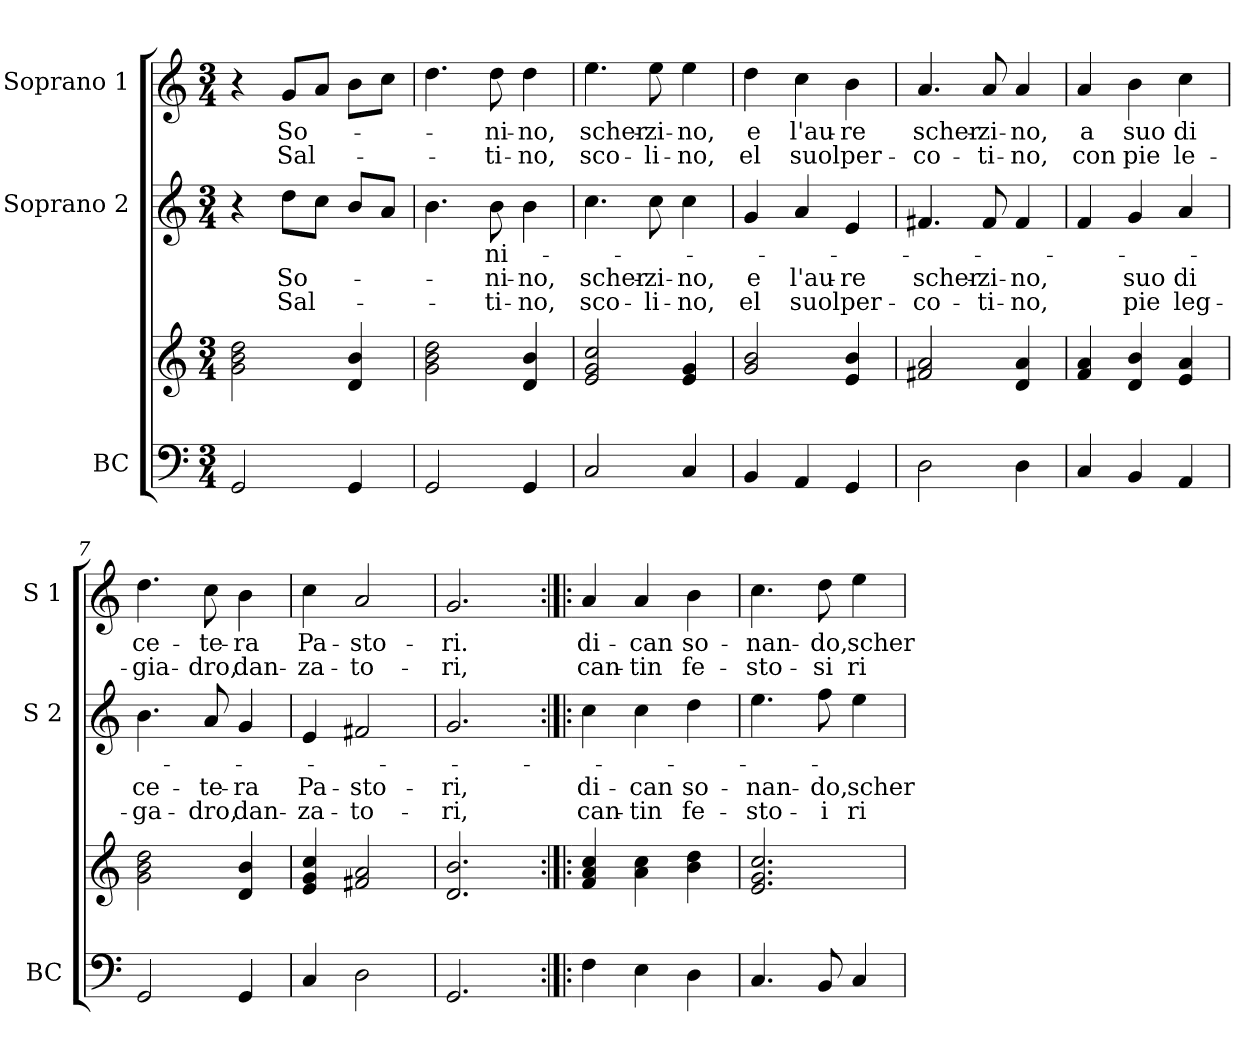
**kern	**kern	**kern	**text	**text	**text	**kern	**text	**text
*part3	*part3	*part2	*part2	*part2	*part2	*part1	*part1	*part1
*staff4	*staff3	*staff2	*staff2	*staff2	*staff2	*staff1	*staff1	*staff1
*I"BC	*	*I"Soprano 2	*	*	*	*I"Soprano 1	*	*
*I'BC	*	*I'S 2	*	*	*	*I'S 1	*	*
*clefF4	*clefG2	*clefG2	*	*	*	*clefG2	*	*
*k[]	*k[]	*k[]	*	*	*	*k[]	*	*
*C:	*C:	*C:	*	*	*	*C:	*	*
*M3/4	*M3/4	*M3/4	*	*	*	*M3/4	*	*
=1	=1	=1	=1	=1	=1	=1	=1	=1
2GG/	2g\ 2b\ 2dd\	4r	.	.	.	4r	.	.
.	.	8dd\L	.	So-	Sal-	8g/L	So-	Sal-
.	.	8cc\J	.	.	.	8a/J	.	.
4GG/	4d/ 4b/	8b/L	.	.	.	8b\L	.	.
.	.	8a/J	.	.	.	8cc\J	.	.
=2	=2	=2	=2	=2	=2	=2	=2	=2
2GG/	2g\ 2b\ 2dd\	4.b\	.	.	.	4.dd\	.	.
.	.	8b\	ni-	-ni-	-ti-	8dd\	-ni-	-ti-
4GG/	4d/ 4b/	4b\	.	-no,	-no,	4dd\	-no,	-no,
=3	=3	=3	=3	=3	=3	=3	=3	=3
2C/	2e/ 2g/ 2cc/	4.cc\	.	scher-	sco-	4.ee\	scher-	sco-
.	.	8cc\	.	-zi-	-li-	8ee\	-zi-	-li-
4C/	4e/ 4g/	4cc\	.	-no,	-no,	4ee\	-no,	-no,
=4	=4	=4	=4	=4	=4	=4	=4	=4
4BB/	2g/ 2b/	4g/	.	e	el	4dd\	e	el
4AA/	.	4a/	.	l'au-	suol	4cc\	l'au-	suol
4GG/	4e/ 4b/	4e/	.	-re	per-	4b\	-re	per-
=5	=5	=5	=5	=5	=5	=5	=5	=5
2D\	2f#X/ 2a/	4.f#X/	.	scher-	-co-	4.a/	scher-	-co-
.	.	8f#/	.	-zi-	-ti-	8a/	-zi-	-ti-
4D\	4d/ 4a/	4f#/	.	-no,	-no,	4a/	-no,	-no,
!!LO:LB:g=z
=6	=6	=6	=6	=6	=6	=6	=6	=6
4C/	4f/ 4a/	4f/	.	.	.	4a/	a	con
4BB/	4d/ 4b/	4g/	.	suo	pie	4b\	suo	pie
4AA/	4e/ 4a/	4a/	.	di	leg-	4cc\	di	le-
=7	=7	=7	=7	=7	=7	=7	=7	=7
2GG/	2g\ 2b\ 2dd\	4.b\	.	ce-	-ga-	4.dd\	ce-	-gia-
.	.	8a/	.	-te-	-dro,	8cc\	-te-	-dro,
4GG/	4d/ 4b/	4g/	.	-ra	dan-	4b\	-ra	dan-
=8	=8	=8	=8	=8	=8	=8	=8	=8
4C/	4e/ 4g/ 4cc/	4e/	.	Pa-	-za-	4cc\	Pa-	-za-
2D\	2f#X/ 2a/	2f#X/	.	-sto-	-to-	2a/	-sto-	-to-
=9	=9	=9	=9	=9	=9	=9	=9	=9
2.GG/	2.d/ 2.b/	2.g/	.	-ri,	-ri,	2.g/	-ri.	-ri,
=10:|!|:	=10:|!|:	=10:|!|:	=10:|!|:	=10:|!|:	=10:|!|:	=10:|!|:	=10:|!|:	=10:|!|:
4F\	4f/ 4a/ 4cc/	4cc\	.	di-	can-	4a/	di-	can-
4E\	4a\ 4cc\	4cc\	.	-can	-tin	4a/	-can	-tin
4D\	4b\ 4dd\	4dd\	.	so-	fe-	4b\	so-	fe-
=11	=11	=11	=11	=11	=11	=11	=11	=11
4.C/	2.e/ 2.g/ 2.cc/	4.ee\	.	-nan-	-sto-	4.cc\	-nan-	-sto-
8BB/	.	8ff\	.	-do,	-i	8dd\	-do,	-si
4C/	.	4ee\	.	scher-	ri-	4ee\	scher-	ri-
=	=	=	=	=	=	=	=	=
*-	*-	*-	*-	*-	*-	*-	*-	*-
